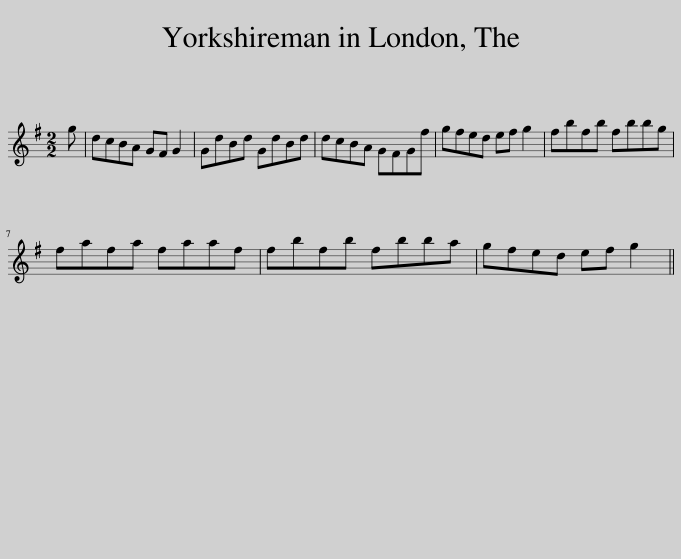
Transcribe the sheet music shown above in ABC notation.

X:1
L:1/8
M:2/2
I:linebreak $
K:G
V:1 treble
V:1
 g | dcBA GF G2 | GdBd GdBd | dcBA GFGf | gfed ef g2 | %5
 fbfb fbbg |$ fafa faaf | fbfb fbba | gfed ef g2 || %9
